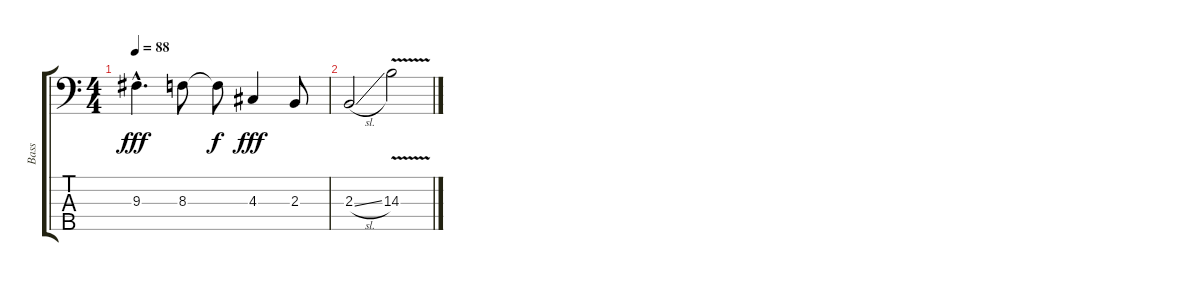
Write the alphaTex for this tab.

\track ("Bass" "Bass") {instrument electricbassfinger}
\staff {score tabs}
\tuning (G2 D2 A1 E1 B0) {hide}
\ts (4 4)
\tempo 88
\clef f4
\ks c
9.3{hac}.4{d dy fff} 8.3.8 8.3{t}.8{dy f} 4.3.4{dy fff} 2.3.8 |
2.3{sl}.2 14.3{v}.2
